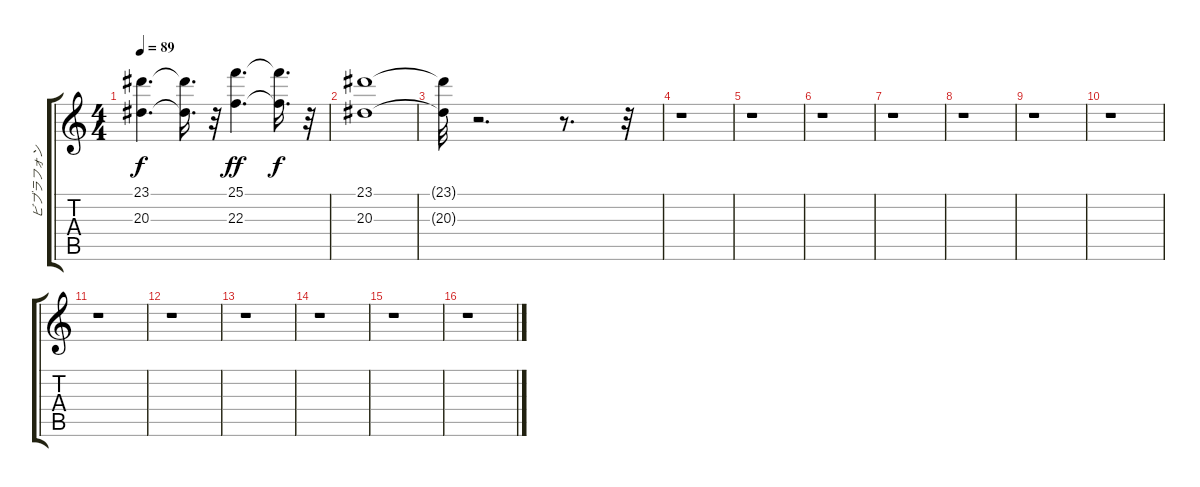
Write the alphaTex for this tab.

\track ("ビブラフォン" "ビブラフォン") {instrument vibraphone}
\staff {score tabs}
\tuning (E4 B3 G3 D3 A2 E2) {hide}
\ts (4 4)
\tempo 89
\clef g2
\ks c
(23.1 20.3).4{d dy f} (23.1{t} 20.3{t}).16{d} r.32 (25.1 22.3).4{d dy ff} (25.1{t} 22.3{t}).16{d dy f} r.32 |
(23.1 20.3).1 |
(23.1{t} 20.3{t}).32 r.2{d} r.8{d} r.32 |
r.1 |
r.1 |
r.1 |
r.1 |
r.1 |
r.1 |
r.1 |
r.1 |
r.1 |
r.1 |
r.1 |
r.1 |
r.1
